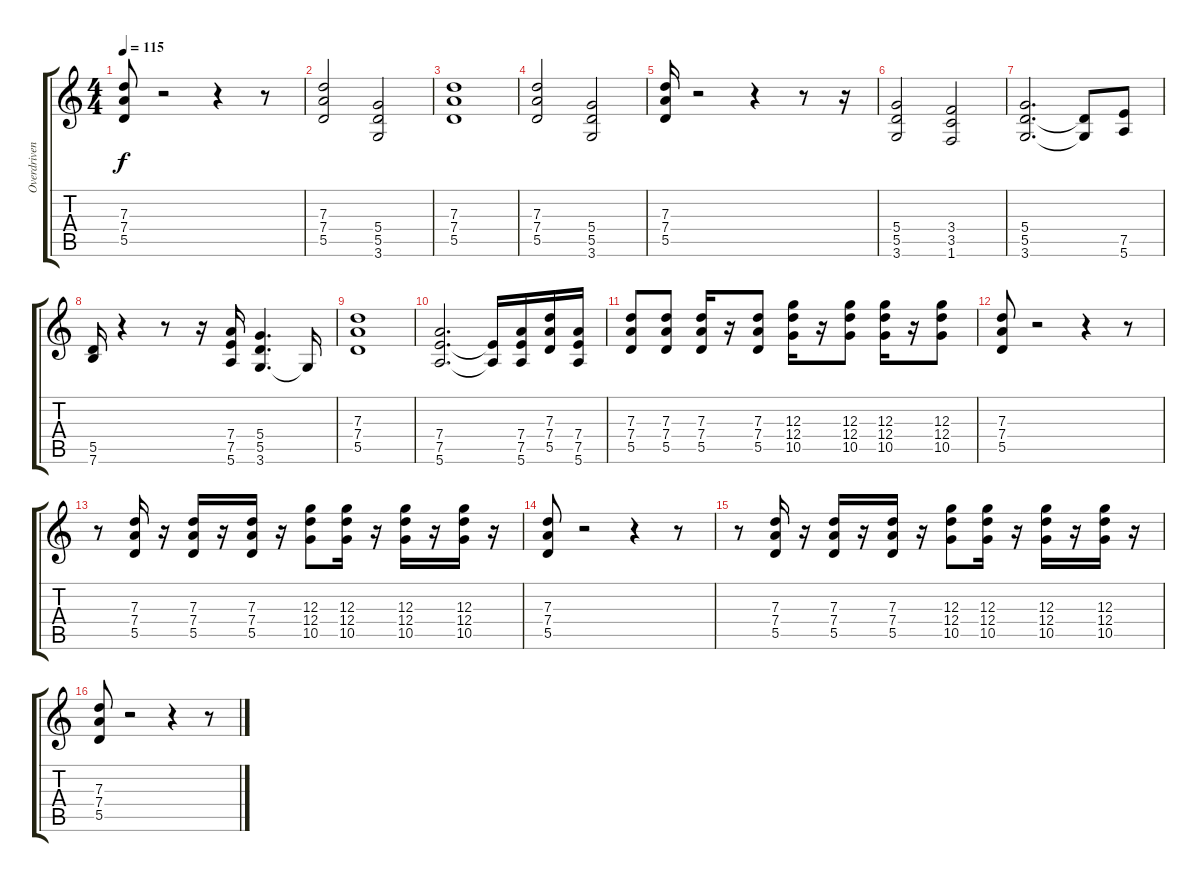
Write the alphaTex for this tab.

\track ("Overdriven Guitar" "Overdriven") {instrument overdrivenguitar}
\staff {score tabs}
\tuning (E4 B3 G3 D3 A2 E2) {hide}
\ts (4 4)
\tempo 115
\clef g2
\ks c
(7.3 7.4 5.5).8{dy f} r.2 r.4 r.8 |
(7.3 7.4 5.5).2 (5.4 5.5 3.6).2 |
(7.3 7.4 5.5).1 |
(7.3 7.4 5.5).2 (5.4 5.5 3.6).2 |
(7.3 7.4 5.5).16 r.2 r.4 r.8 r.16 |
(5.4 5.5 3.6).2 (3.4 3.5 1.6).2 |
(5.4 5.5 3.6).2{d} (5.5{t} 3.6{t}).8 (7.5 5.6).8 |
(5.5 7.6).16 r.4 r.8 r.16 (7.4 7.5 5.6).16 (5.4 5.5 3.6).4{d} 3.6{t}.16 |
(7.3 7.4 5.5).1 |
(7.4 7.5 5.6).2{d} (7.5{t} 5.6{t}).16 (7.4 7.5 5.6).16 (7.3 7.4 5.5).16 (7.4 7.5 5.6).16 |
(7.3 7.4 5.5).8 (7.3 7.4 5.5).8 (7.3 7.4 5.5).16 r.16 (7.3 7.4 5.5).8 (12.3 12.4 10.5).16 r.16 (12.3 12.4 10.5).8 (12.3 12.4 10.5).16 r.16 (12.3 12.4 10.5).8 |
(7.3 7.4 5.5).8 r.2 r.4 r.8 |
r.8 (7.3 7.4 5.5).16 r.16 (7.3 7.4 5.5).16 r.16 (7.3 7.4 5.5).16 r.16 (12.3 12.4 10.5).8 (12.3 12.4 10.5).16 r.16 (12.3 12.4 10.5).16 r.16 (12.3 12.4 10.5).16 r.16 |
(7.3 7.4 5.5).8 r.2 r.4 r.8 |
r.8 (7.3 7.4 5.5).16 r.16 (7.3 7.4 5.5).16 r.16 (7.3 7.4 5.5).16 r.16 (12.3 12.4 10.5).8 (12.3 12.4 10.5).16 r.16 (12.3 12.4 10.5).16 r.16 (12.3 12.4 10.5).16 r.16 |
(7.3 7.4 5.5).8 r.2 r.4 r.8
